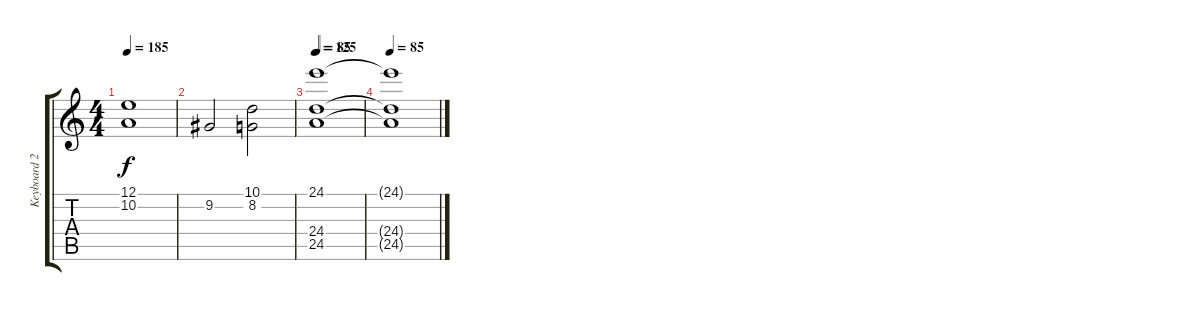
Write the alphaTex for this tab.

\track ("Keyboard 2" "Keyboard 2") {instrument pad2warm}
\staff {score tabs}
\tuning (E4 B3 G3 D3 A2 E2) {hide}
\ts (4 4)
\tempo 185
\clef g2
\ks c
(12.1 10.2).1{dy f} |
9.2.2 (10.1 8.2).2 |
\tempo 125
\tempo (85 0.03125)
(24.1 24.4 24.5).1 |
\tempo 85
(24.1{t} 24.4{t} 24.5{t}).1
